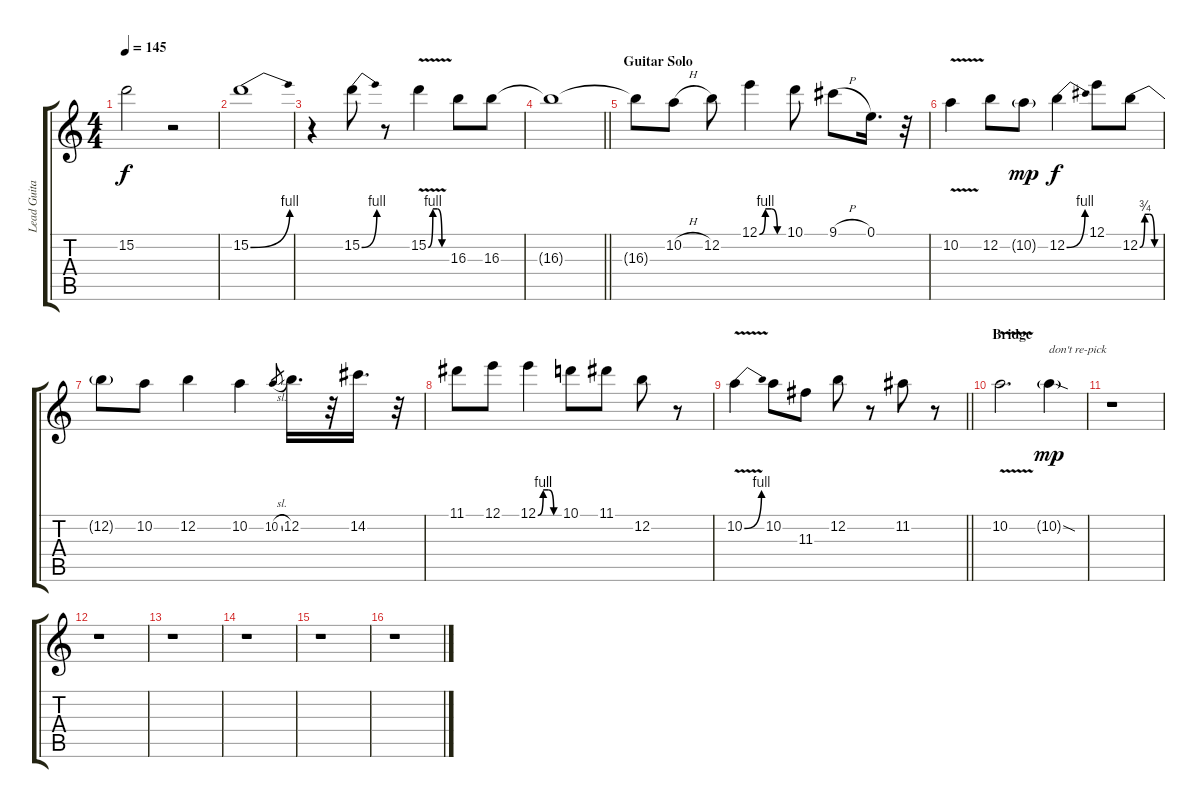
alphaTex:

\track ("Lead Guitar 1" "Lead Guita") {instrument overdrivenguitar}
\staff {score tabs}
\tuning (E4 B3 G3 D3 A2 E2) {hide}
\ts (4 4)
\tempo 145
\clef g2
\ks c
15.2{t}.2{dy f} r.2 |
15.2{be (bend 0 0 60 4)}.1 |
r.4 15.2{be (bend 0 0 60 4)}.8 r.8 15.2{be (custom 0 0 15 4 30 4 45 0 60 0) v}.4 16.3.8 16.3.8 |
\barLineRight lightlight
16.3{t}.1 |
\section ("" "Guitar Solo")
16.3{t}.8 10.2{h}.8{volume 13 balance 8} 12.2.8 12.1{be (custom 0 0 15 4 30 4 45 0 60 0)}.4 10.1.8 9.1{h}.8 0.1.16{d} r.32 |
10.2{v}.4 12.2.8 10.2{g}.8{dy mp} 12.2{be (bend 0 0 60 4)}.4{dy f} 12.1.8 12.2{be (custom 0 0 15 3 30 3 45 0 60 0)}.8 |
12.2{t}.8 10.2.8 12.2.4 10.2.4 10.2{sl}.8{gr} 12.2.16{d} r.32 14.2.16{d} r.32 |
11.1.8 12.1.8 12.1{be (custom 0 0 15 4 30 4 45 0 60 0)}.4 10.1.8 11.1.8 12.2.8 r.8 |
\barLineRight lightlight
10.2{be (bend 0 0 60 4) v}.4 10.2.8 11.3.8 12.2.8 r.8 11.2.8 r.8 |
\section ("" "Bridge")
10.2{v}.2{d} 10.2{sod g}.4{txt "don't re-pick" dy mp} |
r.1 |
r.1 |
r.1 |
r.1 |
r.1 |
r.1
